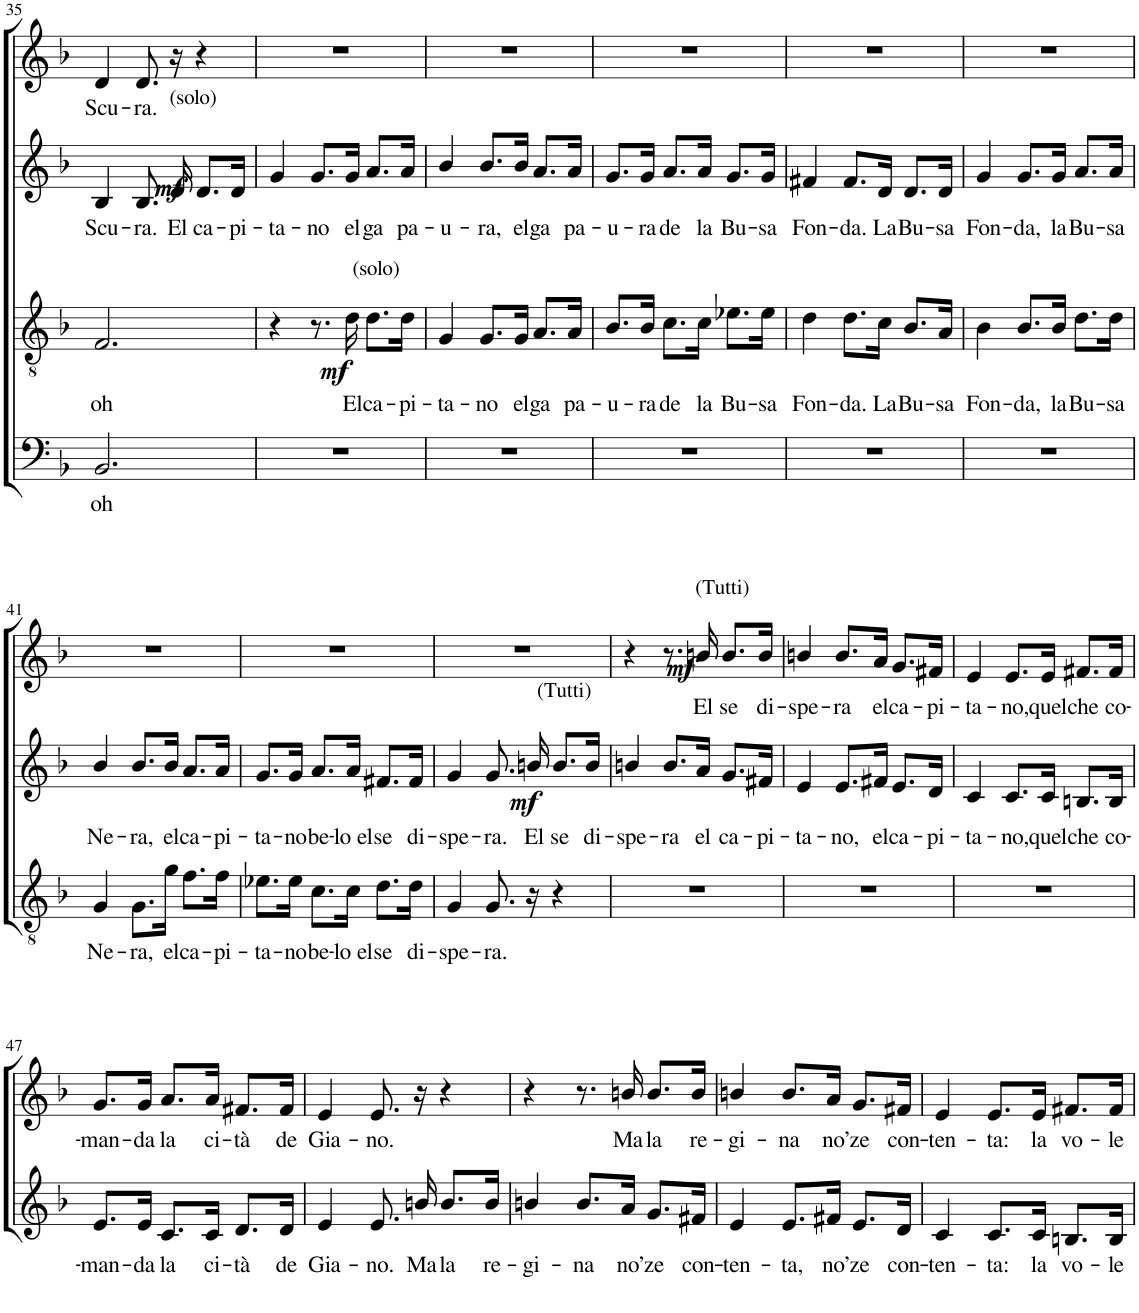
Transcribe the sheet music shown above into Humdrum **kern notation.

**kern	**text	**kern	**text	**dynam	**kern	**text	**dynam	**kern	**text	**dynam
*part4	*part4	*part3	*part3	*part3	*part2	*part2	*part2	*part1	*part1	*part1
*staff4	*staff4	*staff3	*staff3	*staff3	*staff2	*staff2	*staff2	*staff1	*staff1	*staff1
*I"Bassi	*	*I"Tenori	*	*	*I"Contralti	*	*	*I"Soprani	*	*
!!LO:PB:g=z
*clefF4	*	*clefGv2	*	*	*clefG2	*	*	*clefG2	*	*
*	*	*	*	*	*	*	*	*Trd1c2	*	*
*k[b-]	*	*k[b-]	*	*	*k[b-]	*	*	*k[b-]	*	*
*F:	*	*F:	*	*	*F:	*	*	*F:	*	*
*M3/4	*	*M3/4	*	*	*M3/4	*	*	*M3/4	*	*
=35	=35	=35	=35	=35	=35	=35	=35	=35	=35	=35
!	!LO:LY:b	!	!LO:LY:b	!	!	!LO:LY:b	!	!	!LO:LY:b	!
2.BB-/	oh	2.F/	oh	.	4B-/	Scu-	.	4d/	Scu-	.
!	!	!	!	!	!	!LO:LY:b	!	!	!LO:LY:b	!
.	.	.	.	.	8.B-/	-ra.	.	8.d/	-ra.	.
!	!	!	!	!	!LO:TX:a:t=(solo)	!	!	!	!	!
!	!	!	!	!	!	!LO:LY:b	!LO:DY:b	!	!	!
.	.	.	.	.	16d/	El	mf	16r	.	.
!	!	!	!	!	!	!LO:LY:b	!	!	!	!
.	.	.	.	.	8.d/L	ca-	.	4r	.	.
!	!	!	!	!	!	!LO:LY:b	!	!	!	!
.	.	.	.	.	16d/Jk	-pi-	.	.	.	.
=36	=36	=36	=36	=36	=36	=36	=36	=36	=36	=36
!	!	!	!	!	!	!LO:LY:b	!	!	!	!
2.r	.	4r	.	.	4g/	-ta-	.	2.r	.	.
!	!	!	!	!	!	!LO:LY:b	!	!	!	!
.	.	8.r	.	.	8.g/L	-no	.	.	.	.
!	!	!LO:TX:a:t=(solo)	!	!	!	!	!	!	!	!
!	!	!	!LO:LY:b	!LO:DY:b	!	!LO:LY:b	!	!	!	!
.	.	16d\	El	mf	16g/Jk	el	.	.	.	.
!	!	!	!LO:LY:b	!	!	!LO:LY:b	!	!	!	!
.	.	8.d\L	ca-	.	8.a/L	ga	.	.	.	.
!	!	!	!LO:LY:b	!	!	!LO:LY:b	!	!	!	!
.	.	16d\Jk	-pi-	.	16a/Jk	pa-	.	.	.	.
=37	=37	=37	=37	=37	=37	=37	=37	=37	=37	=37
!	!	!	!LO:LY:b	!	!	!LO:LY:b	!	!	!	!
2.r	.	4G/	-ta-	.	4b-/	-u-	.	2.r	.	.
!	!	!	!LO:LY:b	!	!	!LO:LY:b	!	!	!	!
.	.	8.G/L	-no	.	8.b-/L	-ra,	.	.	.	.
!	!	!	!LO:LY:b	!	!	!LO:LY:b	!	!	!	!
.	.	16G/Jk	el	.	16b-/Jk	el	.	.	.	.
!	!	!	!LO:LY:b	!	!	!LO:LY:b	!	!	!	!
.	.	8.A/L	ga	.	8.a/L	ga	.	.	.	.
!	!	!	!LO:LY:b	!	!	!LO:LY:b	!	!	!	!
.	.	16A/Jk	pa-	.	16a/Jk	pa-	.	.	.	.
=38	=38	=38	=38	=38	=38	=38	=38	=38	=38	=38
!	!	!	!LO:LY:b	!	!	!LO:LY:b	!	!	!	!
2.r	.	8.B-/L	-u-	.	8.g/L	-u-	.	2.r	.	.
!	!	!	!LO:LY:b	!	!	!LO:LY:b	!	!	!	!
.	.	16B-/Jk	-ra	.	16g/Jk	-ra	.	.	.	.
!	!	!	!LO:LY:b	!	!	!LO:LY:b	!	!	!	!
.	.	8.c\L	de	.	8.a/L	de	.	.	.	.
!	!	!	!LO:LY:b	!	!	!LO:LY:b	!	!	!	!
.	.	16c\Jk	la	.	16a/Jk	la	.	.	.	.
!	!	!	!LO:LY:b	!	!	!LO:LY:b	!	!	!	!
.	.	8.e-X\L	Bu-	.	8.g/L	Bu-	.	.	.	.
!	!	!	!LO:LY:b	!	!	!LO:LY:b	!	!	!	!
.	.	16e-\Jk	-sa	.	16g/Jk	-sa	.	.	.	.
=39	=39	=39	=39	=39	=39	=39	=39	=39	=39	=39
!	!	!	!LO:LY:b	!	!	!LO:LY:b	!	!	!	!
2.r	.	4d\	Fon-	.	4f#X/	Fon-	.	2.r	.	.
!	!	!	!LO:LY:b	!	!	!LO:LY:b	!	!	!	!
.	.	8.d\L	-da.	.	8.f#/L	-da.	.	.	.	.
!	!	!	!LO:LY:b	!	!	!LO:LY:b	!	!	!	!
.	.	16c\Jk	La	.	16d/Jk	La	.	.	.	.
!	!	!	!LO:LY:b	!	!	!LO:LY:b	!	!	!	!
.	.	8.B-/L	Bu-	.	8.d/L	Bu-	.	.	.	.
!	!	!	!LO:LY:b	!	!	!LO:LY:b	!	!	!	!
.	.	16A/Jk	-sa	.	16d/Jk	-sa	.	.	.	.
=40	=40	=40	=40	=40	=40	=40	=40	=40	=40	=40
!	!	!	!LO:LY:b	!	!	!LO:LY:b	!	!	!	!
2.r	.	4B-\	Fon-	.	4g/	Fon-	.	2.r	.	.
!	!	!	!LO:LY:b	!	!	!LO:LY:b	!	!	!	!
.	.	8.B-/L	-da,	.	8.g/L	-da,	.	.	.	.
!	!	!	!LO:LY:b	!	!	!LO:LY:b	!	!	!	!
.	.	16B-/Jk	la	.	16g/Jk	la	.	.	.	.
!	!	!	!LO:LY:b	!	!	!LO:LY:b	!	!	!	!
.	.	8.d\L	Bu-	.	8.a/L	Bu-	.	.	.	.
!	!	!	!LO:LY:b	!	!	!LO:LY:b	!	!	!	!
.	.	16d\Jk	-sa	.	16a/Jk	-sa	.	.	.	.
!!LO:LB:g=z
=41	=41	=41	=41	=41	=41	=41	=41	=41	=41	=41
!	!	!	!LO:LY:b	!	!	!LO:LY:b	!	!	!	!
2.r	.	4G/	Ne-	.	4b-/	Ne-	.	2.r	.	.
!	!	!	!LO:LY:b	!	!	!LO:LY:b	!	!	!	!
.	.	8.G\L	-ra,	.	8.b-/L	-ra,	.	.	.	.
!	!	!	!LO:LY:b	!	!	!LO:LY:b	!	!	!	!
.	.	16g\Jk	el	.	16b-/Jk	el	.	.	.	.
!	!	!	!LO:LY:b	!	!	!LO:LY:b	!	!	!	!
.	.	8.f\L	ca-	.	8.a/L	ca-	.	.	.	.
!	!	!	!LO:LY:b	!	!	!LO:LY:b	!	!	!	!
.	.	16f\Jk	-pi-	.	16a/Jk	-pi-	.	.	.	.
=42	=42	=42	=42	=42	=42	=42	=42	=42	=42	=42
!	!	!	!LO:LY:b	!	!	!LO:LY:b	!	!	!	!
2.r	.	8.e-X\L	-ta-	.	8.g/L	-ta-	.	2.r	.	.
!	!	!	!LO:LY:b	!	!	!LO:LY:b	!	!	!	!
.	.	16e-\Jk	-no	.	16g/Jk	-no	.	.	.	.
!	!	!	!LO:LY:b	!	!	!LO:LY:b	!	!	!	!
.	.	8.c\L	be-	.	8.a/L	be-	.	.	.	.
!	!	!	!LO:LY:b	!	!	!LO:LY:b	!	!	!	!
.	.	16c\Jk	-lo el	.	16a/Jk	-lo el	.	.	.	.
!	!	!	!LO:LY:b	!	!	!LO:LY:b	!	!	!	!
.	.	8.d\L	se	.	8.f#X/L	se	.	.	.	.
!	!	!	!LO:LY:b	!	!	!LO:LY:b	!	!	!	!
.	.	16d\Jk	di-	.	16f#/Jk	di-	.	.	.	.
=43	=43	=43	=43	=43	=43	=43	=43	=43	=43	=43
!	!	!	!LO:LY:b	!	!	!LO:LY:b	!	!	!	!
2.r	.	4G/	-spe-	.	4g/	-spe-	.	2.r	.	.
!	!	!	!LO:LY:b	!	!	!LO:LY:b	!	!	!	!
.	.	8.G/	-ra.	.	8.g/	-ra.	.	.	.	.
!	!	!	!	!	!LO:TX:a:t=(Tutti)	!	!	!	!	!
!	!	!	!	!	!	!LO:LY:b	!LO:DY:b	!	!	!
.	.	16r	.	.	16bn/	El	mf	.	.	.
!	!	!	!	!	!	!LO:LY:b	!	!	!	!
.	.	4r	.	.	8.b/L	se	.	.	.	.
!	!	!	!	!	!	!LO:LY:b	!	!	!	!
.	.	.	.	.	16b/Jk	di-	.	.	.	.
=44	=44	=44	=44	=44	=44	=44	=44	=44	=44	=44
!	!	!	!	!	!	!LO:LY:b	!	!	!	!
2.r	.	2.r	.	.	4bn/	-spe-	.	4r	.	.
!	!	!	!	!	!	!LO:LY:b	!	!	!	!
.	.	.	.	.	8.b/L	-ra	.	8.r	.	.
!	!	!	!	!	!	!	!	!LO:TX:a:t=(Tutti)	!	!
!	!	!	!	!	!	!LO:LY:b	!	!	!LO:LY:b	!LO:DY:b
.	.	.	.	.	16a/Jk	el	.	16bn/	El	mf
!	!	!	!	!	!	!LO:LY:b	!	!	!LO:LY:b	!
.	.	.	.	.	8.g/L	ca-	.	8.b/L	se	.
!	!	!	!	!	!	!LO:LY:b	!	!	!LO:LY:b	!
.	.	.	.	.	16f#X/Jk	-pi-	.	16b/Jk	di-	.
=45	=45	=45	=45	=45	=45	=45	=45	=45	=45	=45
!	!	!	!	!	!	!LO:LY:b	!	!	!LO:LY:b	!
2.r	.	2.r	.	.	4e/	-ta-	.	4bn/	-spe-	.
!	!	!	!	!	!	!LO:LY:b	!	!	!LO:LY:b	!
.	.	.	.	.	8.e/L	-no,	.	8.b/L	-ra	.
!	!	!	!	!	!	!LO:LY:b	!	!	!LO:LY:b	!
.	.	.	.	.	16f#X/Jk	el	.	16a/Jk	el	.
!	!	!	!	!	!	!LO:LY:b	!	!	!LO:LY:b	!
.	.	.	.	.	8.e/L	ca-	.	8.g/L	ca-	.
!	!	!	!	!	!	!LO:LY:b	!	!	!LO:LY:b	!
.	.	.	.	.	16d/Jk	-pi-	.	16f#X/Jk	-pi-	.
=46	=46	=46	=46	=46	=46	=46	=46	=46	=46	=46
!	!	!	!	!	!	!LO:LY:b	!	!	!LO:LY:b	!
2.r	.	2.r	.	.	4c/	-ta-	.	4e/	-ta-	.
!	!	!	!	!	!	!LO:LY:b	!	!	!LO:LY:b	!
.	.	.	.	.	8.c/L	-no,	.	8.e/L	-no,	.
!	!	!	!	!	!	!LO:LY:b	!	!	!LO:LY:b	!
.	.	.	.	.	16c/Jk	quel	.	16e/Jk	quel	.
!	!	!	!	!	!	!LO:LY:b	!	!	!LO:LY:b	!
.	.	.	.	.	8.Bn/L	che	.	8.f#X/L	che	.
!	!	!	!	!	!	!LO:LY:b	!	!	!LO:LY:b	!
.	.	.	.	.	16B/Jk	co-	.	16f#/Jk	co-	.
!!LO:LB:g=z
=47	=47	=47	=47	=47	=47	=47	=47	=47	=47	=47
!	!	!	!	!	!	!LO:LY:b	!	!	!LO:LY:b	!
2.r	.	2.r	.	.	8.e/L	-man-	.	8.g/L	-man-	.
!	!	!	!	!	!	!LO:LY:b	!	!	!LO:LY:b	!
.	.	.	.	.	16e/Jk	-da	.	16g/Jk	-da	.
!	!	!	!	!	!	!LO:LY:b	!	!	!LO:LY:b	!
.	.	.	.	.	8.c/L	la	.	8.a/L	la	.
!	!	!	!	!	!	!LO:LY:b	!	!	!LO:LY:b	!
.	.	.	.	.	16c/Jk	ci-	.	16a/Jk	ci-	.
!	!	!	!	!	!	!LO:LY:b	!	!	!LO:LY:b	!
.	.	.	.	.	8.d/L	-tà	.	8.f#X/L	-tà	.
!	!	!	!	!	!	!LO:LY:b	!	!	!LO:LY:b	!
.	.	.	.	.	16d/Jk	de	.	16f#/Jk	de	.
=48	=48	=48	=48	=48	=48	=48	=48	=48	=48	=48
!	!	!	!	!	!	!LO:LY:b	!	!	!LO:LY:b	!
2.r	.	2.r	.	.	4e/	Gia-	.	4e/	Gia-	.
!	!	!	!	!	!	!LO:LY:b	!	!	!LO:LY:b	!
.	.	.	.	.	8.e/	-no.	.	8.e/	-no.	.
!	!	!	!	!	!	!LO:LY:b	!	!	!	!
.	.	.	.	.	16bn/	Ma	.	16r	.	.
!	!	!	!	!	!	!LO:LY:b	!	!	!	!
.	.	.	.	.	8.b/L	la	.	4r	.	.
!	!	!	!	!	!	!LO:LY:b	!	!	!	!
.	.	.	.	.	16b/Jk	re-	.	.	.	.
=49	=49	=49	=49	=49	=49	=49	=49	=49	=49	=49
!	!	!	!	!	!	!LO:LY:b	!	!	!	!
2.r	.	2.r	.	.	4bn/	-gi-	.	4r	.	.
!	!	!	!	!	!	!LO:LY:b	!	!	!	!
.	.	.	.	.	8.b/L	-na	.	8.r	.	.
!	!	!	!	!	!	!LO:LY:b	!	!	!LO:LY:b	!
.	.	.	.	.	16a/Jk	no’	.	16bn/	Ma	.
!	!	!	!	!	!	!LO:LY:b	!	!	!LO:LY:b	!
.	.	.	.	.	8.g/L	ze	.	8.b/L	la	.
!	!	!	!	!	!	!LO:LY:b	!	!	!LO:LY:b	!
.	.	.	.	.	16f#X/Jk	con-	.	16b/Jk	re-	.
=50	=50	=50	=50	=50	=50	=50	=50	=50	=50	=50
!	!	!	!	!	!	!LO:LY:b	!	!	!LO:LY:b	!
2.r	.	2.r	.	.	4e/	-ten-	.	4bn/	-gi-	.
!	!	!	!	!	!	!LO:LY:b	!	!	!LO:LY:b	!
.	.	.	.	.	8.e/L	-ta,	.	8.b/L	-na	.
!	!	!	!	!	!	!LO:LY:b	!	!	!LO:LY:b	!
.	.	.	.	.	16f#X/Jk	no’	.	16a/Jk	no’	.
!	!	!	!	!	!	!LO:LY:b	!	!	!LO:LY:b	!
.	.	.	.	.	8.e/L	ze	.	8.g/L	ze	.
!	!	!	!	!	!	!LO:LY:b	!	!	!LO:LY:b	!
.	.	.	.	.	16d/Jk	con-	.	16f#X/Jk	con-	.
=51	=51	=51	=51	=51	=51	=51	=51	=51	=51	=51
!	!	!	!	!	!	!LO:LY:b	!	!	!LO:LY:b	!
2.r	.	2.r	.	.	4c/	-ten-	.	4e/	-ten-	.
!	!	!	!	!	!	!LO:LY:b	!	!	!LO:LY:b	!
.	.	.	.	.	8.c/L	-ta:	.	8.e/L	-ta:	.
!	!	!	!	!	!	!LO:LY:b	!	!	!LO:LY:b	!
.	.	.	.	.	16c/Jk	la	.	16e/Jk	la	.
!	!	!	!	!	!	!LO:LY:b	!	!	!LO:LY:b	!
.	.	.	.	.	8.Bn/L	vo-	.	8.f#X/L	vo-	.
!	!	!	!	!	!	!LO:LY:b	!	!	!LO:LY:b	!
.	.	.	.	.	16B/Jk	-le	.	16f#/Jk	-le	.
=	=	=	=	=	=	=	=	=	=	=
*-	*-	*-	*-	*-	*-	*-	*-	*-	*-	*-
